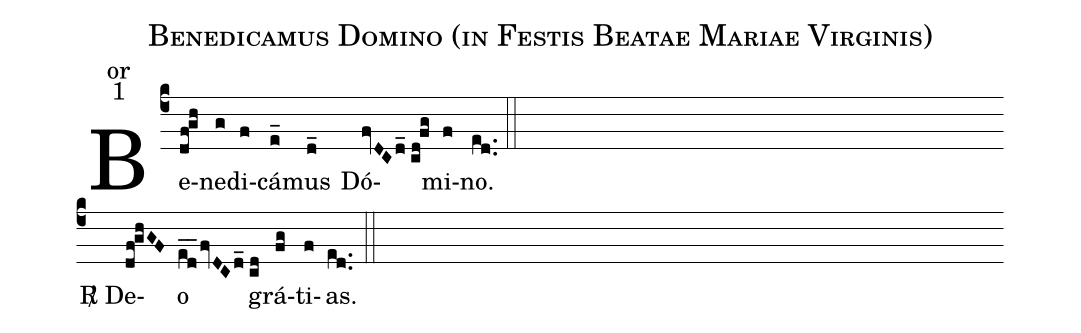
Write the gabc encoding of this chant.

name:Benedicamus Domino (in Festis Beatae Mariae Virginis);
office-part:or;
mode:1;
%%
(c4) Be(df!gh)ne(g)di(f)cá(e_)mus(d_) Dó(fvDCd_1//cd!fg)mi(f)no.(ed..) (::Z-)
<sp>R/</sp> De(df!ghGF)o(ed__/fvDCd_1//cd) grá(fg)ti(f)as.(ed..) (::)
